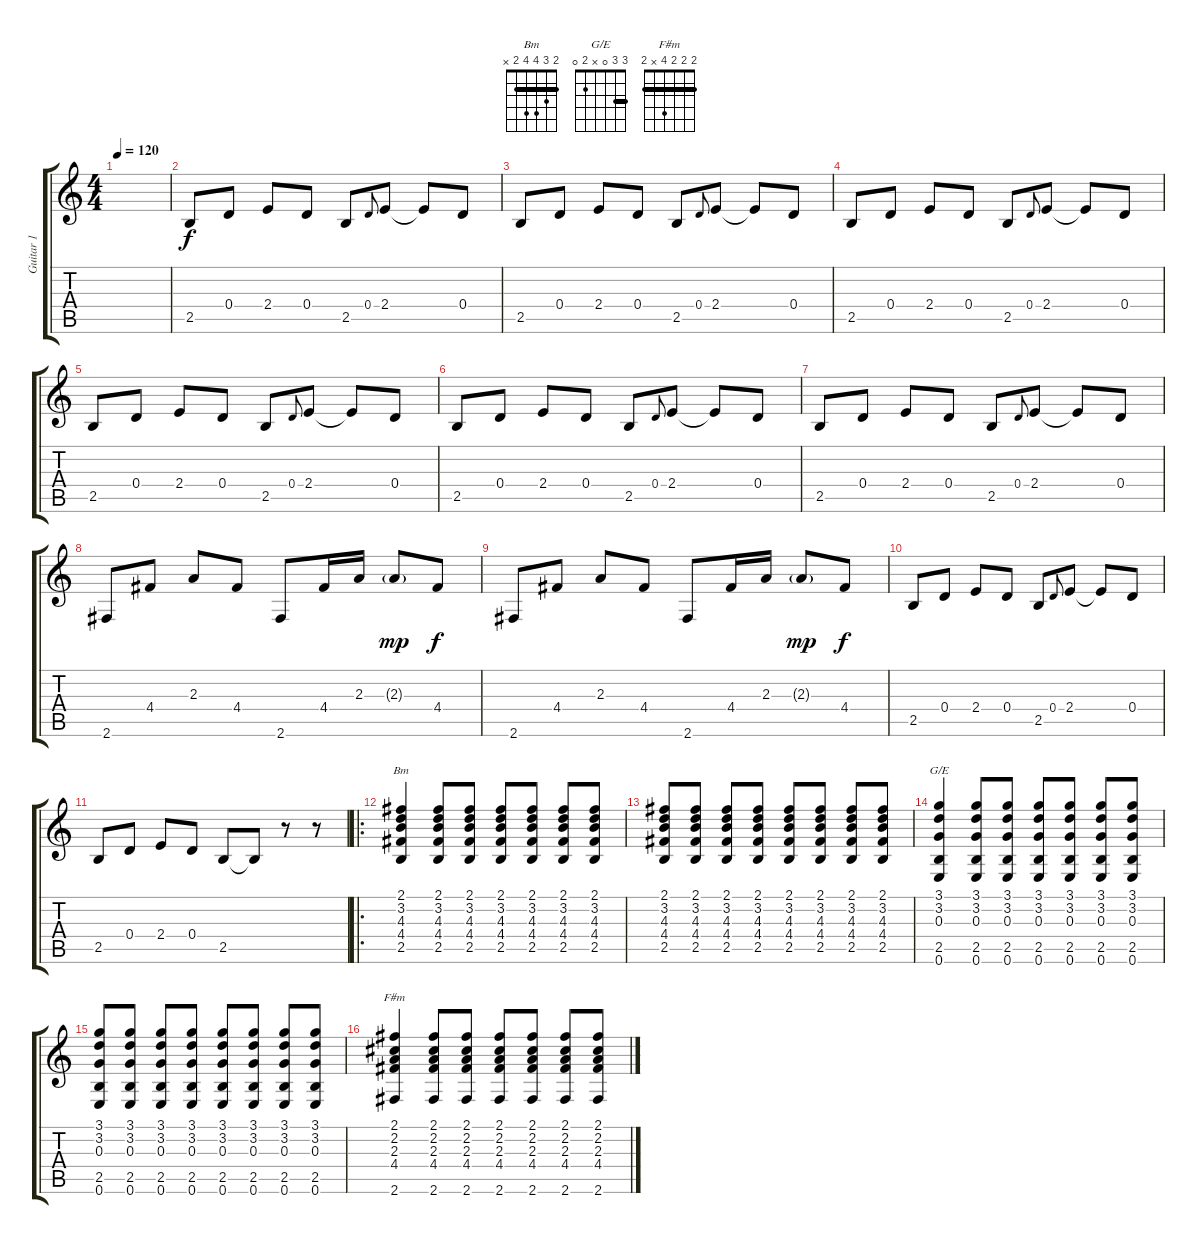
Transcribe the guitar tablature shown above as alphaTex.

\track ("Guitar 1" "Guitar 1") {instrument acousticguitarsteel}
\staff {score tabs}
\tuning (E4 B3 G3 D3 A2 E2) {hide}
\chord ("Bm" 2 3 4 4 2 x) {barre 2}
\chord ("G/E" 3 3 0 x 2 0) {barre 3}
\chord ("F#m" 2 2 2 4 x 2) {barre 2}
\ts (4 4)
\tempo 120
\clef g2
\ks c
|
2.5.8 0.4.8 2.4.8 0.4.8 2.5.8 0.4.8{gr onbeat} 2.4.8 2.4{t}.8 0.4.8 |
2.5.8 0.4.8 2.4.8 0.4.8 2.5.8 0.4.8{gr onbeat} 2.4.8 2.4{t}.8 0.4.8 |
2.5.8 0.4.8 2.4.8 0.4.8 2.5.8 0.4.8{gr onbeat} 2.4.8 2.4{t}.8 0.4.8 |
2.5.8 0.4.8 2.4.8 0.4.8 2.5.8 0.4.8{gr onbeat} 2.4.8 2.4{t}.8 0.4.8 |
2.5.8 0.4.8 2.4.8 0.4.8 2.5.8 0.4.8{gr onbeat} 2.4.8 2.4{t}.8 0.4.8 |
2.5.8 0.4.8 2.4.8 0.4.8 2.5.8 0.4.8{gr onbeat} 2.4.8 2.4{t}.8 0.4.8 |
2.6.8 4.4.8 2.3.8 4.4.8 2.6.8 4.4.16 2.3.16 2.3{g}.8{dy mp} 4.4.8{dy f} |
2.6.8 4.4.8 2.3.8 4.4.8 2.6.8 4.4.16 2.3.16 2.3{g}.8{dy mp} 4.4.8{dy f} |
2.5.8 0.4.8 2.4.8 0.4.8 2.5.8 0.4.8{gr onbeat} 2.4.8 2.4{t}.8 0.4.8 |
2.5.8 0.4.8 2.4.8 0.4.8 2.5.8 2.5{t}.8 r.8 r.8 |
\ro
(2.1 3.2 4.3 4.4 2.5).4{ch "Bm"} (2.1 3.2 4.3 4.4 2.5).8 (2.1 3.2 4.3 4.4 2.5).8 (2.1 3.2 4.3 4.4 2.5).8 (2.1 3.2 4.3 4.4 2.5).8 (2.1 3.2 4.3 4.4 2.5).8 (2.1 3.2 4.3 4.4 2.5).8 |
(2.1 3.2 4.3 4.4 2.5).8 (2.1 3.2 4.3 4.4 2.5).8 (2.1 3.2 4.3 4.4 2.5).8 (2.1 3.2 4.3 4.4 2.5).8 (2.1 3.2 4.3 4.4 2.5).8 (2.1 3.2 4.3 4.4 2.5).8 (2.1 3.2 4.3 4.4 2.5).8 (2.1 3.2 4.3 4.4 2.5).8 |
(3.1 3.2 0.3 2.5 0.6).4{ch "G/E"} (3.1 3.2 0.3 2.5 0.6).8 (3.1 3.2 0.3 2.5 0.6).8 (3.1 3.2 0.3 2.5 0.6).8 (3.1 3.2 0.3 2.5 0.6).8 (3.1 3.2 0.3 2.5 0.6).8 (3.1 3.2 0.3 2.5 0.6).8 |
(3.1 3.2 0.3 2.5 0.6).8 (3.1 3.2 0.3 2.5 0.6).8 (3.1 3.2 0.3 2.5 0.6).8 (3.1 3.2 0.3 2.5 0.6).8 (3.1 3.2 0.3 2.5 0.6).8 (3.1 3.2 0.3 2.5 0.6).8 (3.1 3.2 0.3 2.5 0.6).8 (3.1 3.2 0.3 2.5 0.6).8 |
(2.1 2.2 2.3 4.4 2.6).4{ch "F#m"} (2.1 2.2 2.3 4.4 2.6).8 (2.1 2.2 2.3 4.4 2.6).8 (2.1 2.2 2.3 4.4 2.6).8 (2.1 2.2 2.3 4.4 2.6).8 (2.1 2.2 2.3 4.4 2.6).8 (2.1 2.2 2.3 4.4 2.6).8
